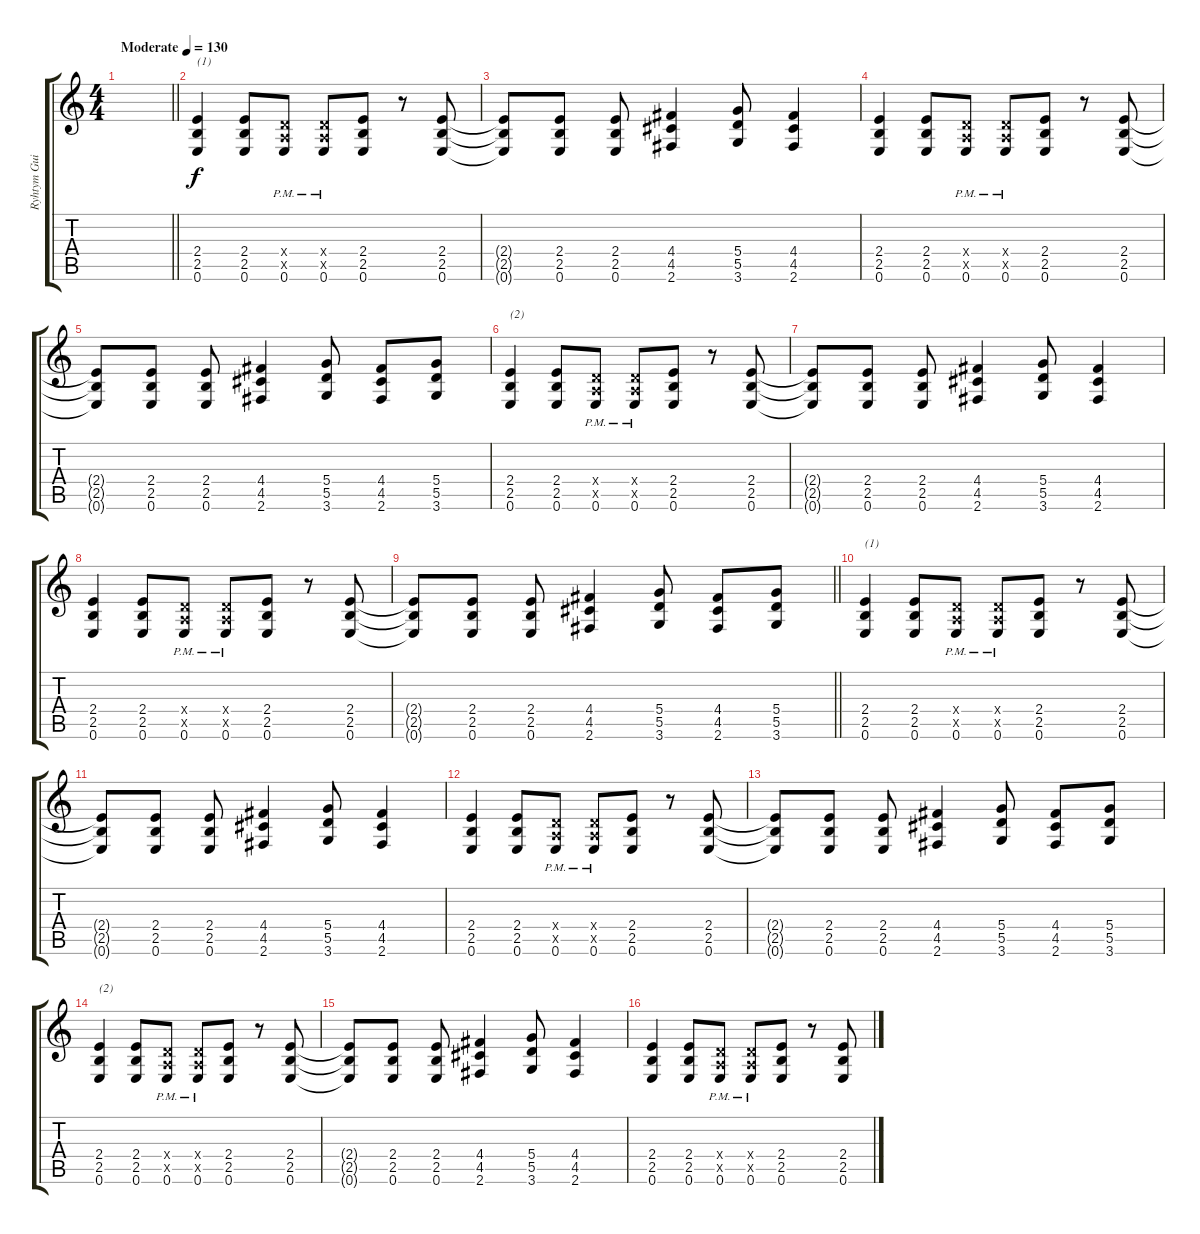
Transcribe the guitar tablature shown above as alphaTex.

\track ("Ryhtym Guitar II" "Ryhtym Gui") {instrument overdrivenguitar}
\staff {score tabs}
\tuning (E4 B3 G3 D3 A2 E2) {hide}
\ts (4 4)
\tempo (130 "Moderate")
\clef g2
\barLineRight lightlight
\ks c
|
(2.4 2.5 0.6).4{txt "(1)"} (2.4 2.5 0.6).8 (0.4{x} 0.5{x} 0.6{pm}).8 (0.4{x} 0.5{x} 0.6{pm}).8 (2.4 2.5 0.6).8 r.8 (2.4 2.5 0.6).8 |
(2.4{t} 2.5{t} 0.6{t}).8 (2.4 2.5 0.6).8 (2.4 2.5 0.6).8 (4.4 4.5 2.6).4 (5.4 5.5 3.6).8 (4.4 4.5 2.6).4 |
(2.4 2.5 0.6).4 (2.4 2.5 0.6).8 (0.4{x} 0.5{x} 0.6{pm}).8 (0.4{x} 0.5{x} 0.6{pm}).8 (2.4 2.5 0.6).8 r.8 (2.4 2.5 0.6).8 |
(2.4{t} 2.5{t} 0.6{t}).8 (2.4 2.5 0.6).8 (2.4 2.5 0.6).8 (4.4 4.5 2.6).4 (5.4 5.5 3.6).8 (4.4 4.5 2.6).8 (5.4 5.5 3.6).8 |
(2.4 2.5 0.6).4{txt "(2)"} (2.4 2.5 0.6).8 (0.4{x} 0.5{x} 0.6{pm}).8 (0.4{x} 0.5{x} 0.6{pm}).8 (2.4 2.5 0.6).8 r.8 (2.4 2.5 0.6).8 |
(2.4{t} 2.5{t} 0.6{t}).8 (2.4 2.5 0.6).8 (2.4 2.5 0.6).8 (4.4 4.5 2.6).4 (5.4 5.5 3.6).8 (4.4 4.5 2.6).4 |
(2.4 2.5 0.6).4 (2.4 2.5 0.6).8 (0.4{x} 0.5{x} 0.6{pm}).8 (0.4{x} 0.5{x} 0.6{pm}).8 (2.4 2.5 0.6).8 r.8 (2.4 2.5 0.6).8 |
\barLineRight lightlight
(2.4{t} 2.5{t} 0.6{t}).8 (2.4 2.5 0.6).8 (2.4 2.5 0.6).8 (4.4 4.5 2.6).4 (5.4 5.5 3.6).8 (4.4 4.5 2.6).8 (5.4 5.5 3.6).8 |
(2.4 2.5 0.6).4{txt "(1)"} (2.4 2.5 0.6).8 (0.4{x} 0.5{x} 0.6{pm}).8 (0.4{x} 0.5{x} 0.6{pm}).8 (2.4 2.5 0.6).8 r.8 (2.4 2.5 0.6).8 |
(2.4{t} 2.5{t} 0.6{t}).8 (2.4 2.5 0.6).8 (2.4 2.5 0.6).8 (4.4 4.5 2.6).4 (5.4 5.5 3.6).8 (4.4 4.5 2.6).4 |
(2.4 2.5 0.6).4 (2.4 2.5 0.6).8 (0.4{x} 0.5{x} 0.6{pm}).8 (0.4{x} 0.5{x} 0.6{pm}).8 (2.4 2.5 0.6).8 r.8 (2.4 2.5 0.6).8 |
(2.4{t} 2.5{t} 0.6{t}).8 (2.4 2.5 0.6).8 (2.4 2.5 0.6).8 (4.4 4.5 2.6).4 (5.4 5.5 3.6).8 (4.4 4.5 2.6).8 (5.4 5.5 3.6).8 |
(2.4 2.5 0.6).4{txt "(2)"} (2.4 2.5 0.6).8 (0.4{x} 0.5{x} 0.6{pm}).8 (0.4{x} 0.5{x} 0.6{pm}).8 (2.4 2.5 0.6).8 r.8 (2.4 2.5 0.6).8 |
(2.4{t} 2.5{t} 0.6{t}).8 (2.4 2.5 0.6).8 (2.4 2.5 0.6).8 (4.4 4.5 2.6).4 (5.4 5.5 3.6).8 (4.4 4.5 2.6).4 |
(2.4 2.5 0.6).4 (2.4 2.5 0.6).8 (0.4{x} 0.5{x} 0.6{pm}).8 (0.4{x} 0.5{x} 0.6{pm}).8 (2.4 2.5 0.6).8 r.8 (2.4 2.5 0.6).8
